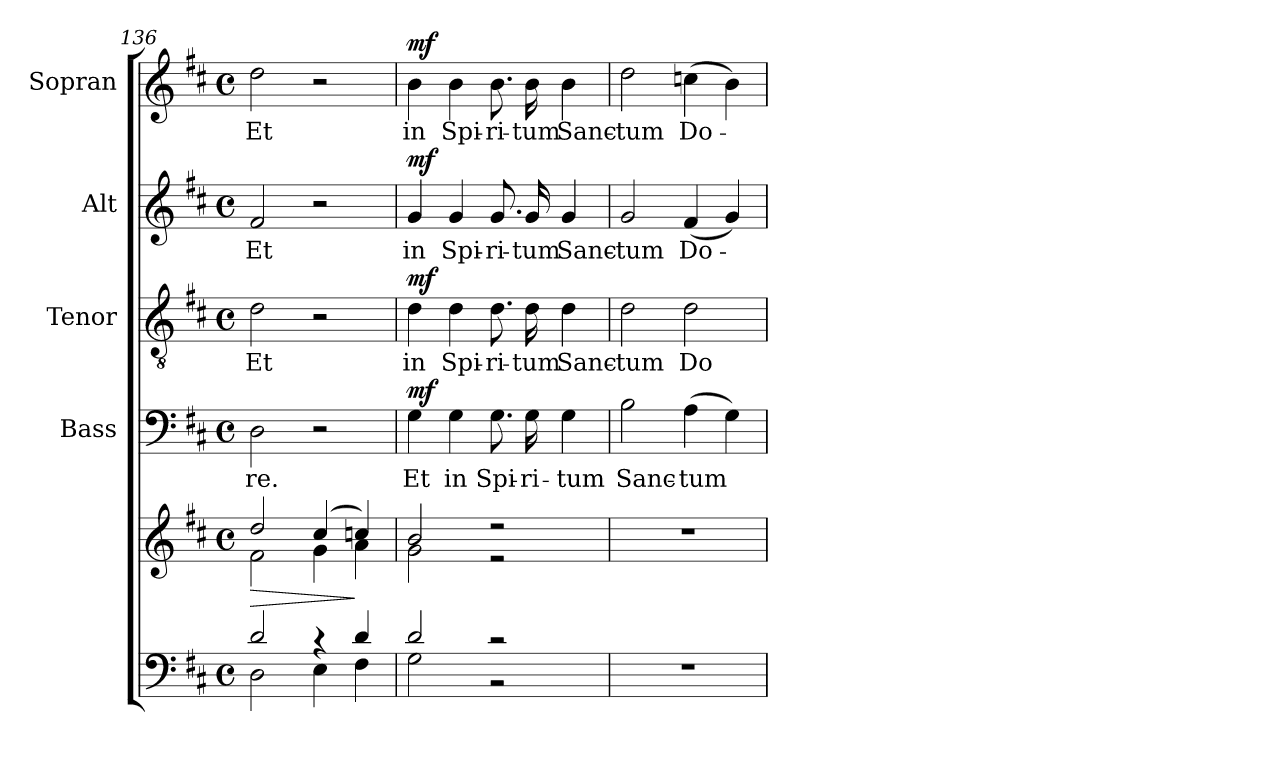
**kern	**kern	**dynam	**kern	**text	**dynam	**kern	**text	**dynam	**kern	**text	**dynam	**kern	**text	**dynam
*part5	*part5	*part5	*part4	*part4	*part4	*part3	*part3	*part3	*part2	*part2	*part2	*part1	*part1	*part1
*staff6	*staff5	*staff5/6	*staff4	*staff4	*staff4	*staff3	*staff3	*staff3	*staff2	*staff2	*staff2	*staff1	*staff1	*staff1
*	*	*	*I"Bass	*	*	*I"Tenor	*	*	*I"Alt	*	*	*I"Sopran	*	*
*	*	*	*I'B.	*	*	*I'T.	*	*	*I'A.	*	*	*I'S.	*	*
*clefF4	*clefG2	*	*clefF4	*	*	*clefGv2	*	*	*clefG2	*	*	*clefG2	*	*
*k[f#c#]	*k[f#c#]	*	*k[f#c#]	*	*	*k[f#c#]	*	*	*k[f#c#]	*	*	*k[f#c#]	*	*
*D:	*D:	*	*D:	*	*	*D:	*	*	*D:	*	*	*D:	*	*
*M4/4	*M4/4	*	*M4/4	*	*	*M4/4	*	*	*M4/4	*	*	*M4/4	*	*
*met(c)	*met(c)	*	*met(c)	*	*	*met(c)	*	*	*met(c)	*	*	*met(c)	*	*
=136	=136	=136	=136	=136	=136	=136	=136	=136	=136	=136	=136	=136	=136	=136
*^	*	*	*	*	*	*	*	*	*	*	*	*	*	*
!	!	!	!LO:HP:b	!	!LO:LY:b	!	!	!LO:LY:b	!	!	!LO:LY:b	!	!	!LO:LY:b	!
*	*	*^	*	*	*	*	*	*	*	*	*	*	*	*	*
2d/	2D\	2dd/	2f#\	>	2D\	-re.	.	2d\	Et	.	2f#/	Et	.	2dd\	Et	.
4rc	4E\	(4cc#/	4g\	.	2r	.	.	2r	.	.	2r	.	.	2r	.	.
4d/	4F#\	4ccn/)	4a\	]	.	.	.	.	.	.	.	.	.	.	.	.
=137	=137	=137	=137	=137	=137	=137	=137	=137	=137	=137	=137	=137	=137	=137	=137	=137
!	!	!	!	!	!	!LO:LY:b	!LO:DY:a	!	!LO:LY:b	!LO:DY:a	!	!LO:LY:b	!LO:DY:a	!	!LO:LY:b	!LO:DY:a
2d/	2G\	2b/	2g\	.	4G\	Et	mf	4d\	in	mf	4g/	in	mf	4b\	in	mf
!	!	!	!	!	!	!LO:LY:b	!	!	!LO:LY:b	!	!	!LO:LY:b	!	!	!LO:LY:b	!
.	.	.	.	.	4G\	in	.	4d\	Spi-	.	4g/	Spi-	.	4b\	Spi-	.
!	!	!	!	!	!	!LO:LY:b	!	!	!LO:LY:b	!	!	!LO:LY:b	!	!	!LO:LY:b	!
2r	2r	2r	2r	.	8.G\	Spi-	.	8.d\	-ri-	.	8.g/	-ri-	.	8.b\	-ri-	.
!	!	!	!	!	!	!LO:LY:b	!	!	!LO:LY:b	!	!	!LO:LY:b	!	!	!LO:LY:b	!
.	.	.	.	.	16G\	-ri-	.	16d\	-tum	.	16g/	-tum	.	16b\	-tum	.
!	!	!	!	!	!	!LO:LY:b	!	!	!LO:LY:b	!	!	!LO:LY:b	!	!	!LO:LY:b	!
.	.	.	.	.	4G\	-tum	.	4d\	Sanc-	.	4g/	Sanc-	.	4b\	Sanc-	.
*v	*v	*	*	*	*	*	*	*	*	*	*	*	*	*	*	*
*	*v	*v	*	*	*	*	*	*	*	*	*	*	*	*	*
=138	=138	=138	=138	=138	=138	=138	=138	=138	=138	=138	=138	=138	=138	=138
!	!	!	!	!LO:LY:b	!	!	!LO:LY:b	!	!	!LO:LY:b	!	!	!LO:LY:b	!
1r	1r	.	2B\	Sanc-	.	2d\	-tum	.	2g/	-tum	.	2dd\	-tum	.
!	!	!	!	!LO:LY:b	!	!	!LO:LY:b	!	!	!LO:LY:b	!	!	!LO:LY:b	!
.	.	.	(>4A\	-tum	.	2d\	Do-	.	(<4f#/	Do-	.	(>4ccn\	Do-	.
.	.	.	4G\)	.	.	.	.	.	4g/)	.	.	4b\)	.	.
=	=	=	=	=	=	=	=	=	=	=	=	=	=	=
*-	*-	*-	*-	*-	*-	*-	*-	*-	*-	*-	*-	*-	*-	*-
